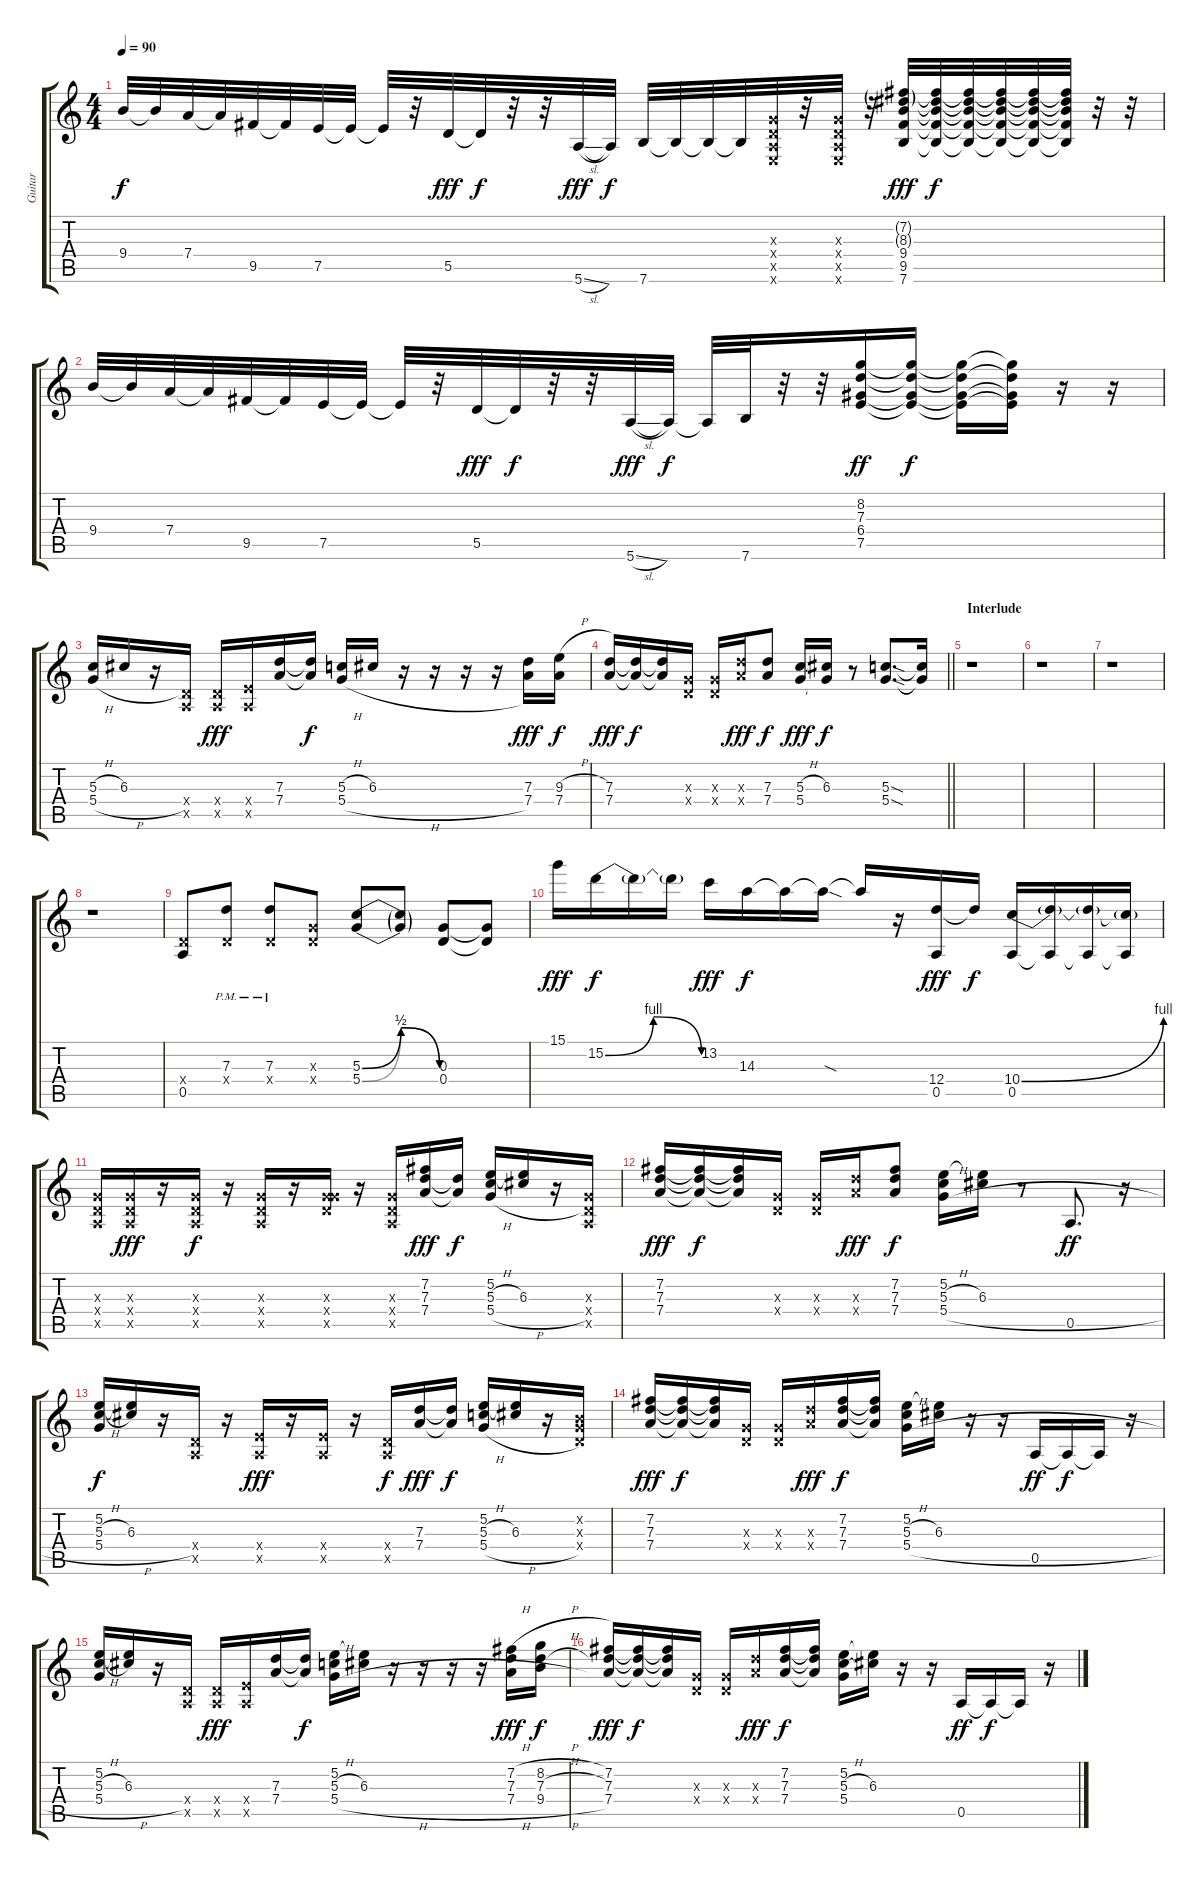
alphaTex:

\track ("Guitar" "Guitar") {instrument distortionguitar}
\staff {score tabs}
\tuning (E4 B3 G3 D3 A2 E2) {hide}
\ts (4 4)
\tempo 90
\clef g2
\ks c
9.4.32{dy f} 9.4{t}.32 7.4.32 7.4{t}.32 9.5.32 9.5{t}.32 7.5.32 7.5{t}.32 7.5{t}.32 r.32 5.5.32{dy fff} 5.5{t}.32{dy f} r.32 r.32 5.6{sl}.32{dy fff} 5.6{t}.32{dy f} 7.6.32 7.6{t}.32 7.6{t}.32 7.6{t}.32 (0.3{x} 0.4{x} 0.5{x} 0.6{x}).32 r.32 (0.3{x} 0.4{x} 0.5{x} 0.6{x}).32 r.32 (7.2{g} 8.3{g} 9.4 9.5 7.6).32{dy fff} (7.2{t} 8.3{t} 9.4{t} 9.5{t} 7.6{t}).32{dy f} (7.2{t} 8.3{t} 9.4{t} 9.5{t} 7.6{t}).32 (7.2{t} 8.3{t} 9.4{t} 9.5{t} 7.6{t}).32 (7.2{t} 8.3{t} 9.4{t} 9.5{t} 7.6{t}).32 (7.2{t} 8.3{t} 9.4{t} 9.5{t} 7.6{t}).32 r.32 r.32 |
9.4.32 9.4{t}.32 7.4.32 7.4{t}.32 9.5.32 9.5{t}.32 7.5.32 7.5{t}.32 7.5{t}.32 r.32 5.5.32{dy fff} 5.5{t}.32{dy f} r.32 r.32 5.6{sl}.32{dy fff} 5.6{t}.32{dy f} 5.6{t}.32 7.6.32 r.32 r.32 (8.2 7.3 6.4 7.5).16{dy ff} (8.2{t} 7.3{t} 6.4{t} 7.5{t}).16{dy f} (8.2{t} 7.3{t} 6.4{t} 7.5{t}).16 (8.2{t} 7.3{t} 6.4{t} 7.5{t}).16 r.16 r.16 |
(5.3{h} 5.4{h}).16 6.3.16 r.16 (0.4{x} 0.5{x}).16 (0.4{x} 0.5{x}).16{dy fff} (2.4{x} 0.5{x}).16 (7.3 7.4).16 (7.3{t} 7.4{t}).16{dy f} (5.3{h} 5.4{h}).16 6.3.16 r.16 r.16 r.16 r.16 (7.3 7.4).16{dy fff} (9.3{h} 7.4).16{dy f} |
\barLineRight lightlight
(7.3 7.4).16{dy fff} (7.3{t} 7.4{t}).16{dy f} (7.3{t} 7.4{t}).16 (0.3{x} 0.4{x}).16 (0.3{x} 0.4{x}).16 (7.3{x} 7.4{x}).16{dy fff} (7.3 7.4).8{dy f} (5.3{h} 5.4).16{dy fff} (6.3 5.4{t}).16{dy f} r.8 (5.3{sod} 5.4{sod}).8{d} (5.3{t} 5.4{t}).16 |
\section ("" "Interlude")
r.1 |
r.1 |
r.1 |
r.1 |
(0.4{x} 0.5).8 (7.3{pm} 0.4{x}).8 (7.3{pm} 0.4{x}).8 (0.3{x} 0.4{x}).8 (5.3{be (bendrelease 0 0 45 2 45 2 60 0)} 5.4{be (bendrelease 0 0 45 2 45 2 60 0)}).8 (5.3{t} 5.4{t}).8 (0.3 0.4).8 (0.3{t} 0.4{t}).8 |
15.1.16{dy fff} 15.2{be (bendrelease 0 0 15 4 45 4 60 0)}.16{dy f} 15.2{t}.16 15.2{t}.16 13.2.16{dy fff} 14.3.16{dy f} 14.3{t}.16 14.3{sod t}.16 14.3{t}.16 r.16 (12.4 0.5).16{dy fff} 12.4{t}.16{dy f} (10.4{be (bend 0 0 60 4)} 0.5).16 (10.4{t} 0.5{t}).16 (10.4{t} 0.5{t}).16 (10.4{t} 0.5{t}).16 |
(0.3{x} 0.4{x} 0.5{x}).16 (0.3{x} 0.4{x} 0.5{x}).16{dy fff} r.16 (0.3{x} 0.4{x} 0.5{x}).16{dy f} r.16 (0.3{x} 0.4{x} 0.5{x}).16 r.16 (0.3{x} 5.4{x} 5.5{x}).16 r.16 (0.3{x} 0.4{x} 0.5{x}).16 (7.2 7.3 7.4).16{dy fff} (7.3{t} 7.4{t}).16{dy f} (5.2 5.3{h} 5.4{h}).16 (5.2{t} 6.3).16 r.16 (0.3{x} 0.4{x} 0.5{x}).16 |
(7.2 7.3 7.4).16{dy fff} (7.2{t} 7.3{t} 7.4{t}).16{dy f} (7.2{t} 7.3{t} 7.4{t}).16 (0.3{x} 0.4{x}).16 (0.3{x} 0.4{x}).16 (7.3{x} 7.4{x}).16{dy fff} (7.2 7.3 7.4).8{dy f} (5.2 5.3{h} 5.4{h}).16 (5.2{t} 6.3).16 r.8 0.5.8{d dy ff} r.16 |
(5.2 5.3{h} 5.4{h}).16{dy f} (5.2{t} 6.3).16 r.16 (0.4{x} 0.5{x}).16 r.16 (2.4{x} 0.5{x}).16{dy fff} r.16 (2.4{x} 0.5{x}).16 r.16 (0.4{x} 0.5{x}).16{dy f} (7.3 7.4).16{dy fff} (7.3{t} 7.4{t}).16{dy f} (5.2 5.3{h} 5.4{h}).16 (5.2{t} 6.3).16 r.16 (0.2{x} 0.3{x} 0.4{x}).16 |
(7.2 7.3 7.4).16{dy fff} (7.2{t} 7.3{t} 7.4{t}).16{dy f} (7.2{t} 7.3{t} 7.4{t}).16 (0.3{x} 0.4{x}).16 (0.3{x} 0.4{x}).16 (7.3{x} 7.4{x}).16{dy fff} (7.2 7.3 7.4).16{dy f} (7.2{t} 7.3{t} 7.4{t}).16 (5.2 5.3{h} 5.4{h}).16 (5.2{t} 6.3).16 r.16 r.16 0.5.16{dy ff} 0.5{t}.16{dy f} 0.5{t}.16 r.16 |
(5.2 5.3{h} 5.4{h}).16 (5.2{t} 6.3).16 r.16 (0.4{x} 0.5{x}).16 (0.4{x} 0.5{x}).16{dy fff} (2.4{x} 0.5{x}).16 (7.3 7.4).16 (7.3{t} 7.4{t}).16{dy f} (5.2 5.3{h} 5.4{h}).16 (5.2{t} 6.3).16 r.16 r.16 r.16 r.16 (7.2{h} 7.3 7.4{h}).16{dy fff} (8.2{h} 7.3{h} 9.4{h}).16{dy f} |
(7.2 7.3 7.4).16{dy fff} (7.2{t} 7.3{t} 7.4{t}).16{dy f} (7.2{t} 7.3{t} 7.4{t}).16 (0.3{x} 0.4{x}).16 (0.3{x} 0.4{x}).16 (7.3{x} 7.4{x}).16{dy fff} (7.2 7.3 7.4).16{dy f} (7.2{t} 7.3{t} 7.4{t}).16 (5.2 5.3{h} 5.4{h}).16 (5.2{t} 6.3).16 r.16 r.16 0.5.16{dy ff} 0.5{t}.16{dy f} 0.5{t}.16 r.16
